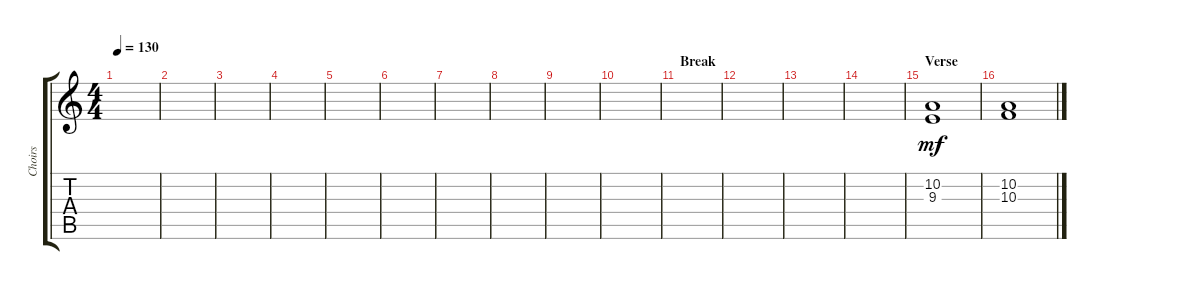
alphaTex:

\track ("Choirs" "Choirs") {instrument choiraahs}
\staff {score tabs}
\tuning (E4 B3 G3 D3 A2 E2) {hide}
\ts (4 4)
\tempo 130
\clef g2
\ks c
|
|
|
|
|
|
|
|
|
|
\section ("" "Break")
|
|
|
|
\section ("" "Verse")
(10.2 9.3).1{dy mf} |
(10.2 10.3).1
